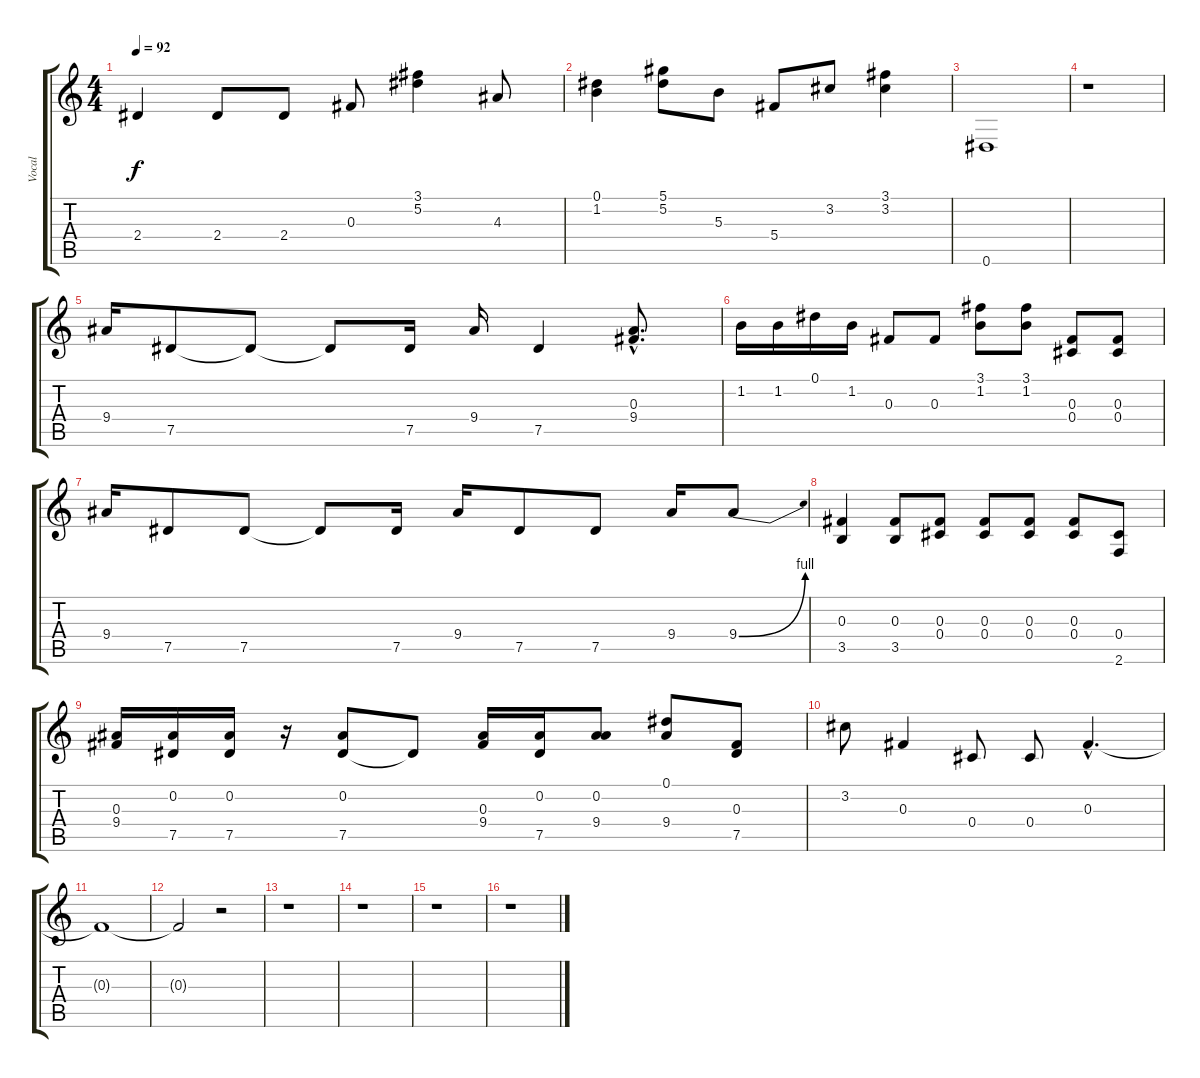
\track ("Vocal" "Vocal") {instrument overdrivenguitar}
\staff {score tabs}
\tuning (Eb4 Bb3 Gb3 Db3 Ab2 Eb2) {hide}
\ts (4 4)
\tempo 92
\clef g2
\ks c
2.4.4{dy f} 2.4.8 2.4.8 0.3.8 (3.1 5.2).4 4.3.8 |
(0.1 1.2).4 (5.1 5.2).8 5.3.8 5.4.8 3.2.8 (3.1 3.2).4 |
0.6.1 |
r.1 |
9.4.16 7.5.8 7.5{t}.8 7.5{t}.8 7.5.16 9.4.16 7.5.4 (0.3{hac} 9.4{hac}).8{d} |
1.2.16 1.2.16 0.1.16 1.2.16 0.3.8 0.3.8 (3.1 1.2).8 (3.1 1.2).8 (0.3 0.4).8 (0.3 0.4).8 |
9.4.16 7.5.8 7.5.8 7.5{t}.8 7.5.16 9.4.16 7.5.8 7.5.8 9.4.16 9.4{be (bend 0 0 60 4)}.8 |
(0.3 3.5).4 (0.3 3.5).8 (0.3 0.4).8 (0.3 0.4).8 (0.3 0.4).8 (0.3 0.4).8 (0.4 2.6).8 |
(0.3 9.4).16 (0.2 7.5).16 (0.2 7.5).16 r.16 (0.2 7.5).8 7.5{t}.8 (0.3 9.4).16 (0.2 7.5).16 (0.2 9.4).8 (0.1 9.4).8 (0.3 7.5).8 |
3.2.8 0.3.4 0.4.8 0.4.8 0.3{hac}.4{d} |
0.3{t}.1 |
0.3{t}.2 r.2 |
r.1 |
r.1 |
r.1 |
r.1
